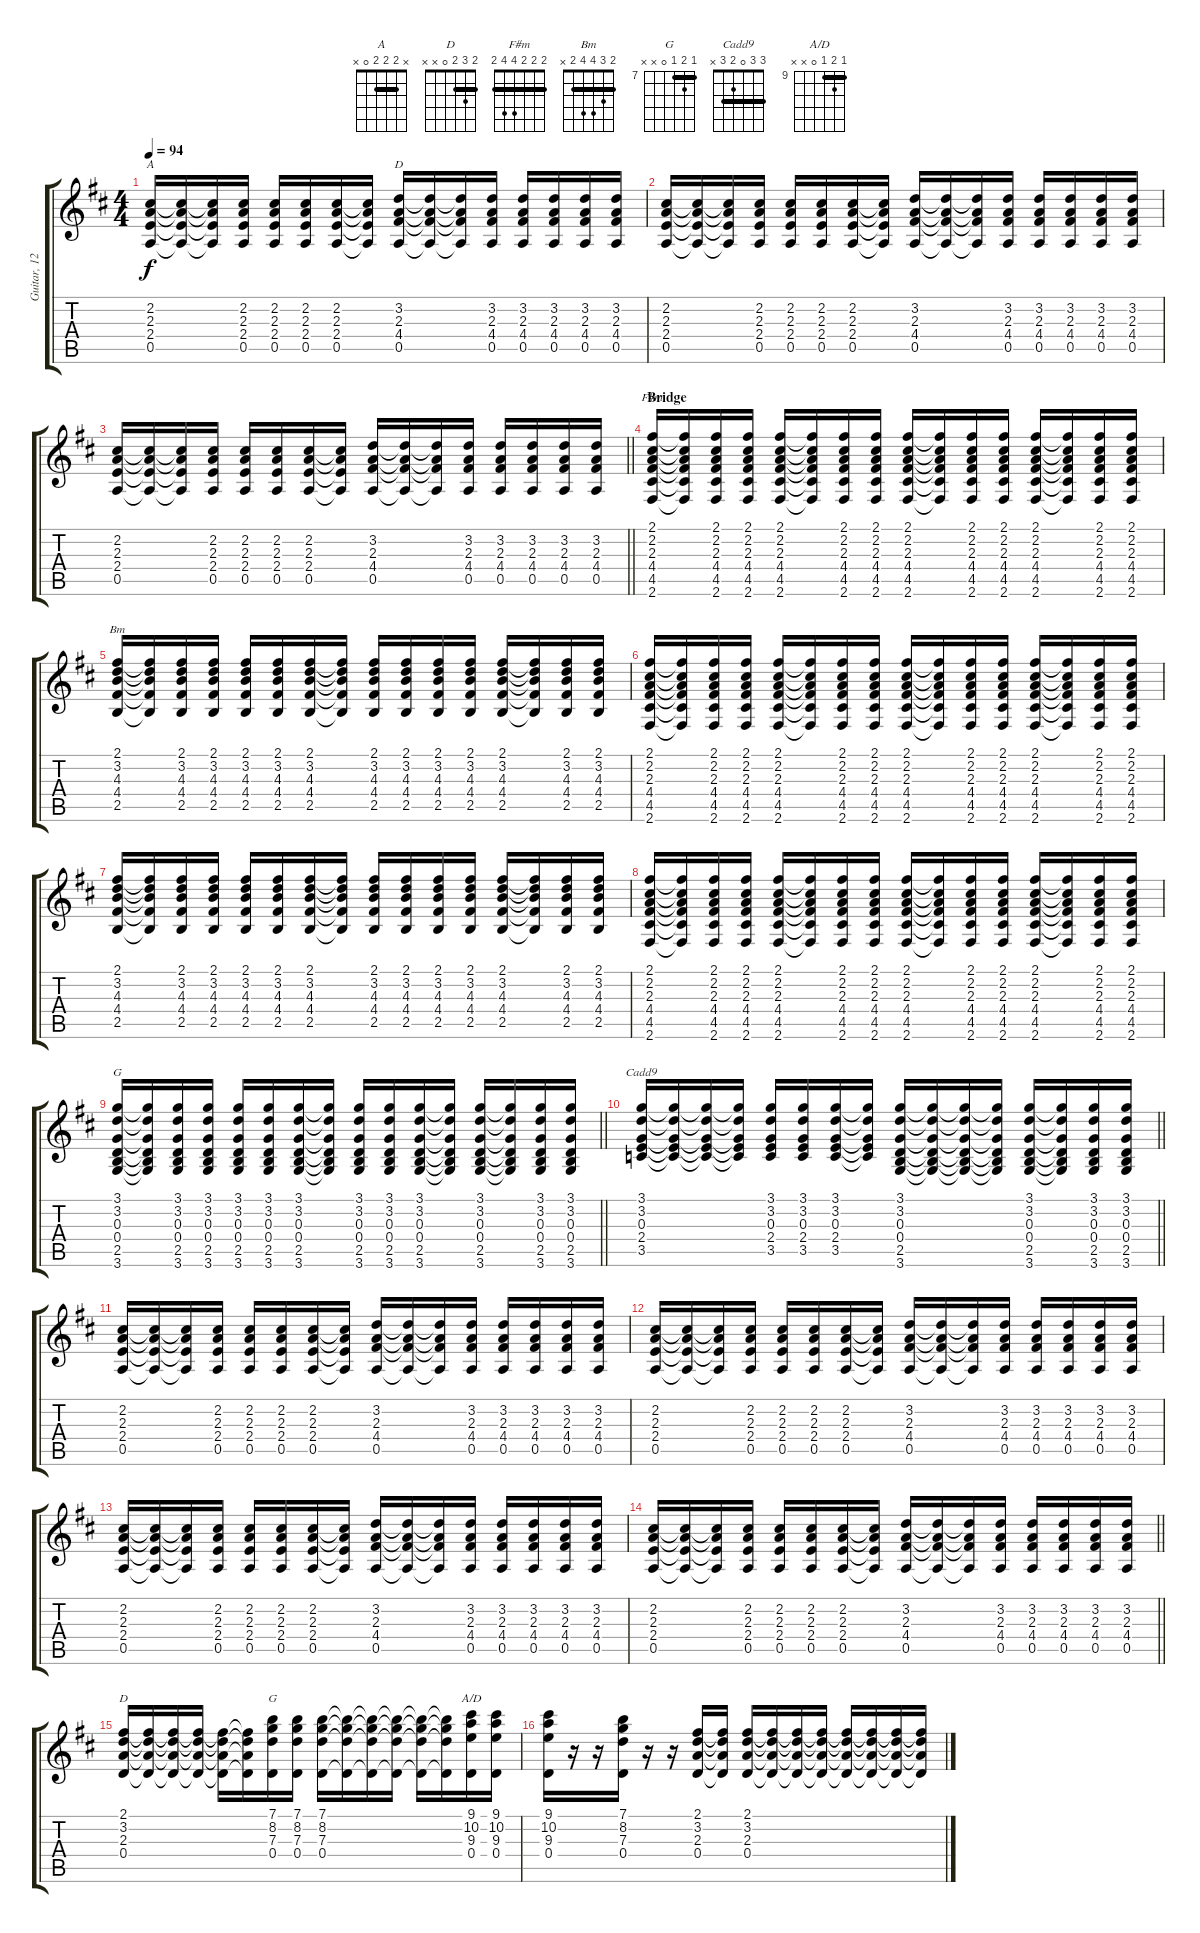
\track ("Guitar, 12 Str. Acoustic 1" "Guitar, 12") {instrument acousticguitarsteel}
\staff {score tabs}
\tuning (E4 B3 G3 D3 A2 E2) {hide}
\chord ("A" x 2 2 2 0 x) {barre 2}
\chord ("D" x 3 2 4 0 x)
\chord ("F#m" 2 2 2 4 4 2) {barre 2}
\chord ("Bm" 2 3 4 4 2 x) {barre 2}
\chord ("G" 3 3 0 0 2 3) {barre 3}
\chord ("Cadd9" 3 3 0 2 3 x) {barre 3}
\chord ("D" 2 3 2 0 x x) {barre 2}
\chord ("G" 7 8 7 0 x x) {firstfret 7 barre 7}
\chord ("A/D" 9 10 9 0 x x) {firstfret 9 barre 9}
\ts (4 4)
\tempo 94
\clef g2
\ks d
(2.2 2.3 2.4 0.5).16{ch "A" dy f} (2.2{t} 2.3{t} 2.4{t} 0.5{t}).16 (2.2{t} 2.3{t} 2.4{t} 0.5{t}).16 (2.2 2.3 2.4 0.5).16 (2.2 2.3 2.4 0.5).16 (2.2 2.3 2.4 0.5).16 (2.2 2.3 2.4 0.5).16 (2.2{t} 2.3{t} 2.4{t} 0.5{t}).16 (3.2 2.3 4.4 0.5).16{ch "D"} (3.2{t} 2.3{t} 4.4{t} 0.5{t}).16 (3.2{t} 2.3{t} 4.4{t} 0.5{t}).16 (3.2 2.3 4.4 0.5).16 (3.2 2.3 4.4 0.5).16 (3.2 2.3 4.4 0.5).16 (3.2 2.3 4.4 0.5).16 (3.2 2.3 4.4 0.5).16 |
(2.2 2.3 2.4 0.5).16 (2.2{t} 2.3{t} 2.4{t} 0.5{t}).16 (2.2{t} 2.3{t} 2.4{t} 0.5{t}).16 (2.2 2.3 2.4 0.5).16 (2.2 2.3 2.4 0.5).16 (2.2 2.3 2.4 0.5).16 (2.2 2.3 2.4 0.5).16 (2.2{t} 2.3{t} 2.4{t} 0.5{t}).16 (3.2 2.3 4.4 0.5).16 (3.2{t} 2.3{t} 4.4{t} 0.5{t}).16 (3.2{t} 2.3{t} 4.4{t} 0.5{t}).16 (3.2 2.3 4.4 0.5).16 (3.2 2.3 4.4 0.5).16 (3.2 2.3 4.4 0.5).16 (3.2 2.3 4.4 0.5).16 (3.2 2.3 4.4 0.5).16 |
\barLineRight lightlight
(2.2 2.3 2.4 0.5).16 (2.2{t} 2.3{t} 2.4{t} 0.5{t}).16 (2.2{t} 2.3{t} 2.4{t} 0.5{t}).16 (2.2 2.3 2.4 0.5).16 (2.2 2.3 2.4 0.5).16 (2.2 2.3 2.4 0.5).16 (2.2 2.3 2.4 0.5).16 (2.2{t} 2.3{t} 2.4{t} 0.5{t}).16 (3.2 2.3 4.4 0.5).16 (3.2{t} 2.3{t} 4.4{t} 0.5{t}).16 (3.2{t} 2.3{t} 4.4{t} 0.5{t}).16 (3.2 2.3 4.4 0.5).16 (3.2 2.3 4.4 0.5).16 (3.2 2.3 4.4 0.5).16 (3.2 2.3 4.4 0.5).16 (3.2 2.3 4.4 0.5).16 |
\section ("" "Bridge")
(2.1 2.2 2.3 4.4 4.5 2.6).16{ch "F#m"} (2.1{t} 2.2{t} 2.3{t} 4.4{t} 4.5{t} 2.6{t}).16 (2.1 2.2 2.3 4.4 4.5 2.6).16 (2.1 2.2 2.3 4.4 4.5 2.6).16 (2.1 2.2 2.3 4.4 4.5 2.6).16 (2.1{t} 2.2{t} 2.3{t} 4.4{t} 4.5{t} 2.6{t}).16 (2.1 2.2 2.3 4.4 4.5 2.6).16 (2.1 2.2 2.3 4.4 4.5 2.6).16 (2.1 2.2 2.3 4.4 4.5 2.6).16 (2.1{t} 2.2{t} 2.3{t} 4.4{t} 4.5{t} 2.6{t}).16 (2.1 2.2 2.3 4.4 4.5 2.6).16 (2.1 2.2 2.3 4.4 4.5 2.6).16 (2.1 2.2 2.3 4.4 4.5 2.6).16 (2.1{t} 2.2{t} 2.3{t} 4.4{t} 4.5{t} 2.6{t}).16 (2.1 2.2 2.3 4.4 4.5 2.6).16 (2.1 2.2 2.3 4.4 4.5 2.6).16 |
(2.1 3.2 4.3 4.4 2.5).16{ch "Bm"} (2.1{t} 3.2{t} 4.3{t} 4.4{t} 2.5{t}).16 (2.1 3.2 4.3 4.4 2.5).16 (2.1 3.2 4.3 4.4 2.5).16 (2.1 3.2 4.3 4.4 2.5).16 (2.1 3.2 4.3 4.4 2.5).16 (2.1 3.2 4.3 4.4 2.5).16 (2.1{t} 3.2{t} 4.3{t} 4.4{t} 2.5{t}).16 (2.1 3.2 4.3 4.4 2.5).16 (2.1 3.2 4.3 4.4 2.5).16 (2.1 3.2 4.3 4.4 2.5).16 (2.1 3.2 4.3 4.4 2.5).16 (2.1 3.2 4.3 4.4 2.5).16 (2.1{t} 3.2{t} 4.3{t} 4.4{t} 2.5{t}).16 (2.1 3.2 4.3 4.4 2.5).16 (2.1 3.2 4.3 4.4 2.5).16 |
(2.1 2.2 2.3 4.4 4.5 2.6).16 (2.1{t} 2.2{t} 2.3{t} 4.4{t} 4.5{t} 2.6{t}).16 (2.1 2.2 2.3 4.4 4.5 2.6).16 (2.1 2.2 2.3 4.4 4.5 2.6).16 (2.1 2.2 2.3 4.4 4.5 2.6).16 (2.1{t} 2.2{t} 2.3{t} 4.4{t} 4.5{t} 2.6{t}).16 (2.1 2.2 2.3 4.4 4.5 2.6).16 (2.1 2.2 2.3 4.4 4.5 2.6).16 (2.1 2.2 2.3 4.4 4.5 2.6).16 (2.1{t} 2.2{t} 2.3{t} 4.4{t} 4.5{t} 2.6{t}).16 (2.1 2.2 2.3 4.4 4.5 2.6).16 (2.1 2.2 2.3 4.4 4.5 2.6).16 (2.1 2.2 2.3 4.4 4.5 2.6).16 (2.1{t} 2.2{t} 2.3{t} 4.4{t} 4.5{t} 2.6{t}).16 (2.1 2.2 2.3 4.4 4.5 2.6).16 (2.1 2.2 2.3 4.4 4.5 2.6).16 |
(2.1 3.2 4.3 4.4 2.5).16 (2.1{t} 3.2{t} 4.3{t} 4.4{t} 2.5{t}).16 (2.1 3.2 4.3 4.4 2.5).16 (2.1 3.2 4.3 4.4 2.5).16 (2.1 3.2 4.3 4.4 2.5).16 (2.1 3.2 4.3 4.4 2.5).16 (2.1 3.2 4.3 4.4 2.5).16 (2.1{t} 3.2{t} 4.3{t} 4.4{t} 2.5{t}).16 (2.1 3.2 4.3 4.4 2.5).16 (2.1 3.2 4.3 4.4 2.5).16 (2.1 3.2 4.3 4.4 2.5).16 (2.1 3.2 4.3 4.4 2.5).16 (2.1 3.2 4.3 4.4 2.5).16 (2.1{t} 3.2{t} 4.3{t} 4.4{t} 2.5{t}).16 (2.1 3.2 4.3 4.4 2.5).16 (2.1 3.2 4.3 4.4 2.5).16 |
(2.1 2.2 2.3 4.4 4.5 2.6).16 (2.1{t} 2.2{t} 2.3{t} 4.4{t} 4.5{t} 2.6{t}).16 (2.1 2.2 2.3 4.4 4.5 2.6).16 (2.1 2.2 2.3 4.4 4.5 2.6).16 (2.1 2.2 2.3 4.4 4.5 2.6).16 (2.1{t} 2.2{t} 2.3{t} 4.4{t} 4.5{t} 2.6{t}).16 (2.1 2.2 2.3 4.4 4.5 2.6).16 (2.1 2.2 2.3 4.4 4.5 2.6).16 (2.1 2.2 2.3 4.4 4.5 2.6).16 (2.1{t} 2.2{t} 2.3{t} 4.4{t} 4.5{t} 2.6{t}).16 (2.1 2.2 2.3 4.4 4.5 2.6).16 (2.1 2.2 2.3 4.4 4.5 2.6).16 (2.1 2.2 2.3 4.4 4.5 2.6).16 (2.1{t} 2.2{t} 2.3{t} 4.4{t} 4.5{t} 2.6{t}).16 (2.1 2.2 2.3 4.4 4.5 2.6).16 (2.1 2.2 2.3 4.4 4.5 2.6).16 |
\barLineRight lightlight
(3.1 3.2 0.3 0.4 2.5 3.6).16{ch "G"} (3.1{t} 3.2{t} 0.3{t} 0.4{t} 2.5{t} 3.6{t}).16 (3.1 3.2 0.3 0.4 2.5 3.6).16 (3.1 3.2 0.3 0.4 2.5 3.6).16 (3.1 3.2 0.3 0.4 2.5 3.6).16 (3.1 3.2 0.3 0.4 2.5 3.6).16 (3.1 3.2 0.3 0.4 2.5 3.6).16 (3.1{t} 3.2{t} 0.3{t} 0.4{t} 2.5{t} 3.6{t}).16 (3.1 3.2 0.3 0.4 2.5 3.6).16 (3.1 3.2 0.3 0.4 2.5 3.6).16 (3.1 3.2 0.3 0.4 2.5 3.6).16 (3.1{t} 3.2{t} 0.3{t} 0.4{t} 2.5{t} 3.6{t}).16 (3.1 3.2 0.3 0.4 2.5 3.6).16 (3.1{t} 3.2{t} 0.3{t} 0.4{t} 2.5{t} 3.6{t}).16 (3.1 3.2 0.3 0.4 2.5 3.6).16 (3.1 3.2 0.3 0.4 2.5 3.6).16 |
\barLineRight lightlight
(3.1 3.2 0.3 2.4 3.5).16{ch "Cadd9"} (3.1{t} 3.2{t} 0.3{t} 2.4{t} 3.5{t}).16 (3.1{t} 3.2{t} 0.3{t} 2.4{t} 3.5{t}).16 (3.1{t} 3.2{t} 0.3{t} 2.4{t} 3.5{t}).16 (3.1 3.2 0.3 2.4 3.5).16 (3.1 3.2 0.3 2.4 3.5).16 (3.1 3.2 0.3 2.4 3.5).16 (3.1{t} 3.2{t} 0.3{t} 2.4{t} 3.5{t}).16 (3.1 3.2 0.3 0.4 2.5 3.6).16 (3.1{t} 3.2{t} 0.3{t} 0.4{t} 2.5{t} 3.6{t}).16 (3.1{t} 3.2{t} 0.3{t} 0.4{t} 2.5{t} 3.6{t}).16 (3.1{t} 3.2{t} 0.3{t} 0.4{t} 2.5{t} 3.6{t}).16 (3.1 3.2 0.3 0.4 2.5 3.6).16 (3.1{t} 3.2{t} 0.3{t} 0.4{t} 2.5{t} 3.6{t}).16 (3.1 3.2 0.3 0.4 2.5 3.6).16 (3.1 3.2 0.3 0.4 2.5 3.6).16 |
(2.2 2.3 2.4 0.5).16 (2.2{t} 2.3{t} 2.4{t} 0.5{t}).16 (2.2{t} 2.3{t} 2.4{t} 0.5{t}).16 (2.2 2.3 2.4 0.5).16 (2.2 2.3 2.4 0.5).16 (2.2 2.3 2.4 0.5).16 (2.2 2.3 2.4 0.5).16 (2.2{t} 2.3{t} 2.4{t} 0.5{t}).16 (3.2 2.3 4.4 0.5).16 (3.2{t} 2.3{t} 4.4{t} 0.5{t}).16 (3.2{t} 2.3{t} 4.4{t} 0.5{t}).16 (3.2 2.3 4.4 0.5).16 (3.2 2.3 4.4 0.5).16 (3.2 2.3 4.4 0.5).16 (3.2 2.3 4.4 0.5).16 (3.2 2.3 4.4 0.5).16 |
(2.2 2.3 2.4 0.5).16 (2.2{t} 2.3{t} 2.4{t} 0.5{t}).16 (2.2{t} 2.3{t} 2.4{t} 0.5{t}).16 (2.2 2.3 2.4 0.5).16 (2.2 2.3 2.4 0.5).16 (2.2 2.3 2.4 0.5).16 (2.2 2.3 2.4 0.5).16 (2.2{t} 2.3{t} 2.4{t} 0.5{t}).16 (3.2 2.3 4.4 0.5).16 (3.2{t} 2.3{t} 4.4{t} 0.5{t}).16 (3.2{t} 2.3{t} 4.4{t} 0.5{t}).16 (3.2 2.3 4.4 0.5).16 (3.2 2.3 4.4 0.5).16 (3.2 2.3 4.4 0.5).16 (3.2 2.3 4.4 0.5).16 (3.2 2.3 4.4 0.5).16 |
(2.2 2.3 2.4 0.5).16 (2.2{t} 2.3{t} 2.4{t} 0.5{t}).16 (2.2{t} 2.3{t} 2.4{t} 0.5{t}).16 (2.2 2.3 2.4 0.5).16 (2.2 2.3 2.4 0.5).16 (2.2 2.3 2.4 0.5).16 (2.2 2.3 2.4 0.5).16 (2.2{t} 2.3{t} 2.4{t} 0.5{t}).16 (3.2 2.3 4.4 0.5).16 (3.2{t} 2.3{t} 4.4{t} 0.5{t}).16 (3.2{t} 2.3{t} 4.4{t} 0.5{t}).16 (3.2 2.3 4.4 0.5).16 (3.2 2.3 4.4 0.5).16 (3.2 2.3 4.4 0.5).16 (3.2 2.3 4.4 0.5).16 (3.2 2.3 4.4 0.5).16 |
\barLineRight lightlight
(2.2 2.3 2.4 0.5).16 (2.2{t} 2.3{t} 2.4{t} 0.5{t}).16 (2.2{t} 2.3{t} 2.4{t} 0.5{t}).16 (2.2 2.3 2.4 0.5).16 (2.2 2.3 2.4 0.5).16 (2.2 2.3 2.4 0.5).16 (2.2 2.3 2.4 0.5).16 (2.2{t} 2.3{t} 2.4{t} 0.5{t}).16 (3.2 2.3 4.4 0.5).16 (3.2{t} 2.3{t} 4.4{t} 0.5{t}).16 (3.2{t} 2.3{t} 4.4{t} 0.5{t}).16 (3.2 2.3 4.4 0.5).16 (3.2 2.3 4.4 0.5).16 (3.2 2.3 4.4 0.5).16 (3.2 2.3 4.4 0.5).16 (3.2 2.3 4.4 0.5).16 |
(2.1 3.2 2.3 0.4).16{ch "D"} (2.1{t} 3.2{t} 2.3{t} 0.4{t}).16 (2.1{t} 3.2{t} 2.3{t} 0.4{t}).16 (2.1{t} 3.2{t} 2.3{t} 0.4{t}).16 (2.1{t} 3.2{t} 2.3{t} 0.4{t}).16 (2.1{t} 3.2{t} 2.3{t} 0.4{t}).16 (7.1 8.2 7.3 0.4).16{ch "G"} (7.1 8.2 7.3 0.4).16 (7.1 8.2 7.3 0.4).16 (7.1{t} 8.2{t} 7.3{t} 0.4{t}).16 (7.1{t} 8.2{t} 7.3{t} 0.4{t}).16 (7.1{t} 8.2{t} 7.3{t} 0.4{t}).16 (7.1{t} 8.2{t} 7.3{t} 0.4{t}).16 (7.1{t} 8.2{t} 7.3{t} 0.4{t}).16 (9.1 10.2 9.3 0.4).16{ch "A/D"} (9.1 10.2 9.3 0.4).16 |
(9.1 10.2 9.3 0.4).16 r.16 r.16 (7.1 8.2 7.3 0.4).16 r.16 r.16 (2.1 3.2 2.3 0.4).16 (2.1{t} 3.2{t} 2.3{t} 0.4{t}).16 (2.1 3.2 2.3 0.4).16 (2.1{t} 3.2{t} 2.3{t} 0.4{t}).16 (2.1{t} 3.2{t} 2.3{t} 0.4{t}).16 (2.1{t} 3.2{t} 2.3{t} 0.4{t}).16 (2.1{t} 3.2{t} 2.3{t} 0.4{t}).16 (2.1{t} 3.2{t} 2.3{t} 0.4{t}).16 (2.1{t} 3.2{t} 2.3{t} 0.4{t}).16 (2.1{t} 3.2{t} 2.3{t} 0.4{t}).16
